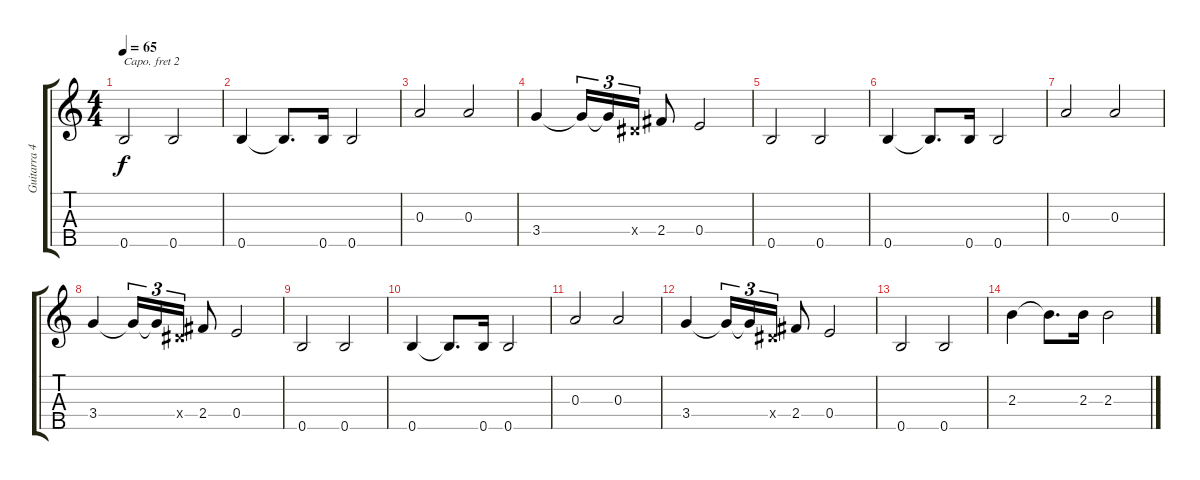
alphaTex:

\track ("Guitarra 4 (Guitarra/Bajo)" "Guitarra 4") {instrument acousticguitarnylon}
\staff {score tabs}
\capo 2
\tuning (E4 B3 G3 D3 A2) {hide}
\ts (4 4)
\tempo 65
\clef g2
\ks c
0.5.2{dy f} 0.5.2 |
0.5.4 0.5{t}.8{d} 0.5.16 0.5.2 |
0.3.2 0.3.2 |
3.4.4 3.4{t}.16{tu (3 2)} 3.4{t}.16{tu (3 2)} -1.4{x}.16{tu (3 2)} 2.4.8 0.4.2 |
0.5.2 0.5.2 |
0.5.4 0.5{t}.8{d} 0.5.16 0.5.2 |
0.3.2 0.3.2 |
3.4.4 3.4{t}.16{tu (3 2)} 3.4{t}.16{tu (3 2)} -1.4{x}.16{tu (3 2)} 2.4.8 0.4.2 |
0.5.2 0.5.2 |
0.5.4 0.5{t}.8{d} 0.5.16 0.5.2 |
0.3.2{volume 8} 0.3.2 |
3.4.4 3.4{t}.16{tu (3 2)} 3.4{t}.16{tu (3 2)} -1.4{x}.16{tu (3 2)} 2.4.8 0.4.2 |
0.5.2{volume 0} 0.5.2 |
2.3.4 2.3{t}.8{d} 2.3.16 2.3.2
